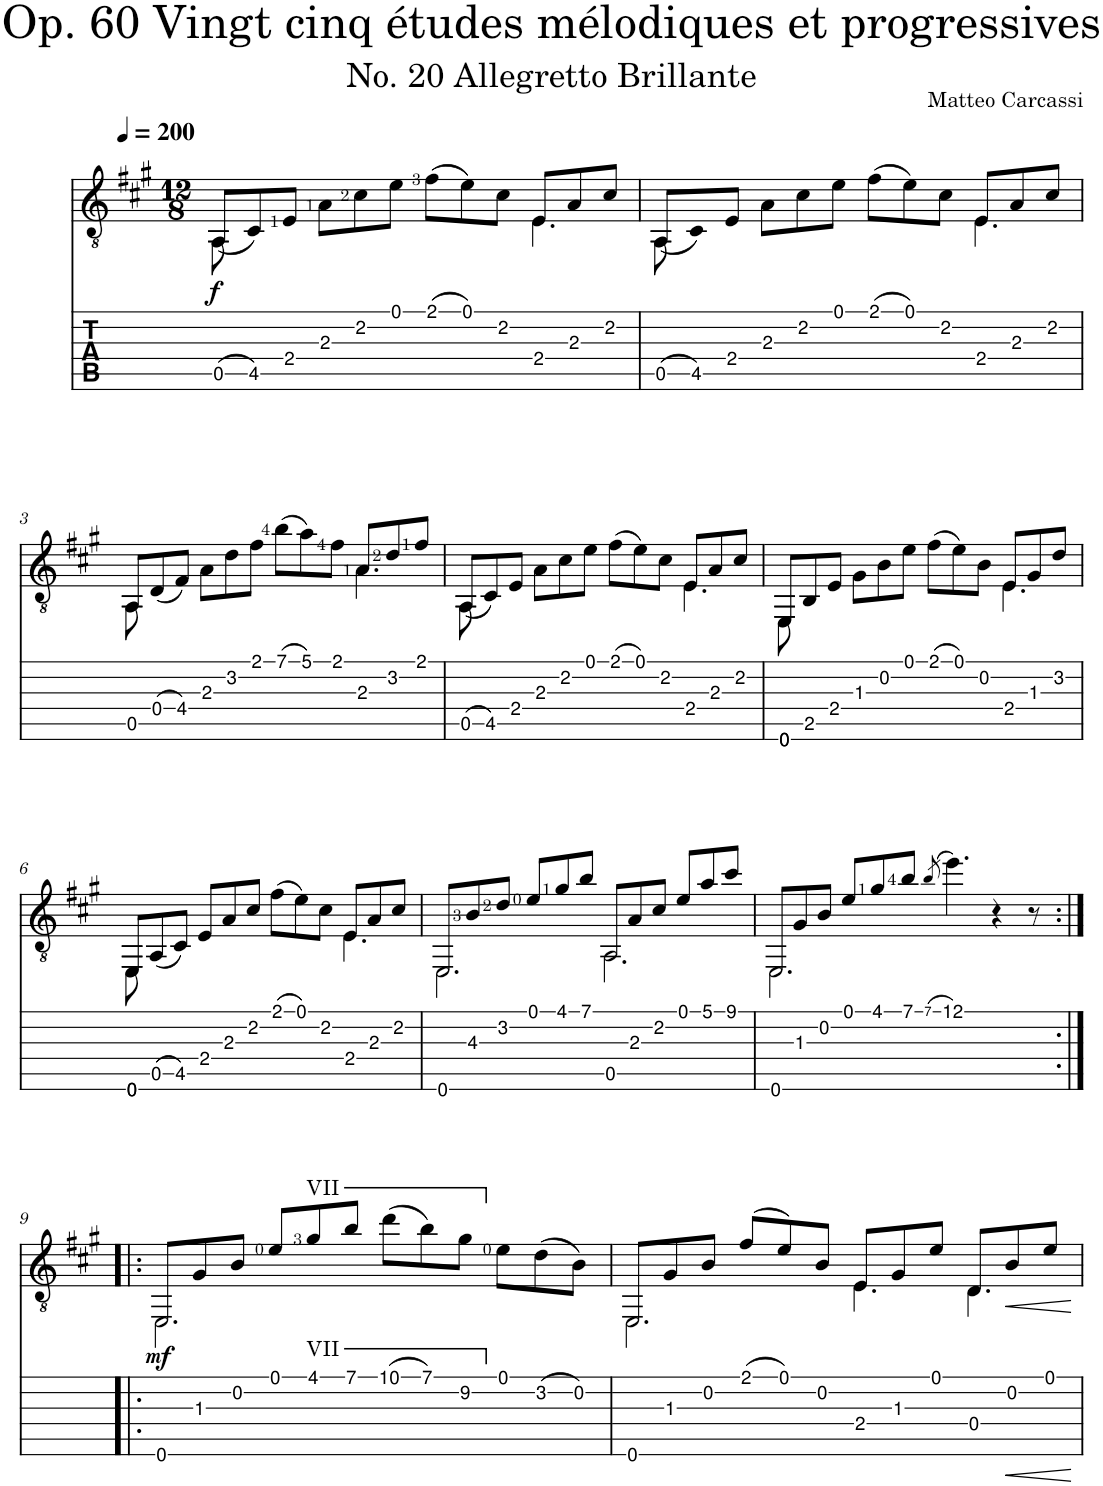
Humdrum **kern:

**kern	**kern	**dynam
*part1	*part1	*part1
*staff2	*staff1	*staff1/2
*I"Classical Guitar	*	*
*I'Guit.	*	*
*stria6	*	*
*	*clefGv2	*
*k[f#c#g#]	*k[f#c#g#]	*
*A:	*A:	*
*M12/8	*M12/8	*
*MM200	*MM200	*
=1	=1	=1
*^	*^	*
!	!	!	!	!LO:DY:b
8AAL	8AA	(<8AA/L	8AA\	f
8C#	1ryy	8C#/)	1ryy	.
8EJ	.	8E/J	.	.
8AL	.	8A\L	.	.
8c#	.	8c#\	.	.
8eJ	.	8e\J	.	.
8f#L	.	(8f#\L	.	.
8e	.	8e\)	.	.
8c#J	.	8c#\J	.	.
8EL	4.E	8E/L	4.E\	.
8A	.	8A/	.	.
8c#J	.	8c#/J	.	.
=2	=2	=2	=2	=2
8AAL	8AA	(<8AA/L	8AA\	.
8C#	1ryy	8C#)	1ryy	.
8EJ	.	8E/J	.	.
8AL	.	8A\L	.	.
8c#	.	8c#\	.	.
8eJ	.	8e\J	.	.
8f#L	.	(8f#\L	.	.
8e	.	8e\)	.	.
8c#J	.	8c#\J	.	.
8EL	4.E	8E/L	4.E\	.
8A	.	8A/	.	.
8c#J	.	8c#/J	.	.
!!LO:LB:g=z	!!
=3	=3	=3	=3	=3
8AAL	8AA	8AA/L	8AA\	.
8D	1ryy	(8D/	1ryy	.
8F#J	.	8F#/J)	.	.
8AL	.	8A\L	.	.
8d	.	8d\	.	.
8f#J	.	8f#\J	.	.
8bL	.	(8b\L	.	.
8a	.	8a\)	.	.
8f#J	.	8f#\J	.	.
8AL	4.A	8A/L	4.A\	.
8d	.	8d/	.	.
8f#J	.	8f#/J	.	.
=4	=4	=4	=4	=4
8AAL	8AA	(<8AA/L	8AA\	.
8C#	1ryy	8C#/)	1ryy	.
8EJ	.	8E/J	.	.
8AL	.	8A\L	.	.
8c#	.	8c#\	.	.
8eJ	.	8e\J	.	.
8f#L	.	(8f#\L	.	.
8e	.	8e\)	.	.
8c#J	.	8c#\J	.	.
8EL	4.E	8E/L	4.E\	.
8A	.	8A/	.	.
8c#J	.	8c#/J	.	.
=5	=5	=5	=5	=5
8EEL	8EE	8EE/L	8EE\	.
8BB	1ryy	8BB/	1ryy	.
8EJ	.	8E/J	.	.
8G#L	.	8G#\L	.	.
8B	.	8B\	.	.
8eJ	.	8e\J	.	.
8f#L	.	(8f#\L	.	.
8e	.	8e\)	.	.
8BJ	.	8B\J	.	.
8EL	4.E	8E/L	4.E\	.
8G#	.	8G#/	.	.
8dJ	.	8d/J	.	.
!!LO:LB:g=z	!!
=6	=6	=6	=6	=6
8EEL	8EE	8EE/L	8EE\	.
8AA	1ryy	(8AA/	1ryy	.
8C#J	.	8C#/J)	.	.
8EL	.	8E/L	.	.
8A	.	8A/	.	.
8c#J	.	8c#/J	.	.
8f#L	.	(8f#\L	.	.
8e	.	8e\)	.	.
8c#J	.	8c#\J	.	.
8EL	4.E	8E/L	4.E\	.
8A	.	8A/	.	.
8c#J	.	8c#/J	.	.
=7	=7	=7	=7	=7
8EEL	2.EE	8EE/L	2.EE\	.
8B	.	8B/	.	.
8dJ	.	8d/J	.	.
8eL	.	8e/L	.	.
8g#	.	8g#/	.	.
8bJ	.	8b/J	.	.
8AAL	2.AA	8AA/L	2.AA\	.
8A	.	8A/	.	.
8c#J	.	8c#/J	.	.
8eL	.	8e/L	.	.
8a	.	8a/	.	.
8cc#J	.	8cc#/J	.	.
=8	=8	=8	=8	=8
8EEL	2.EE	8EE/L	2.EE\	.
8G#	.	8G#/	.	.
8BJ	.	8B/J	.	.
8eL	.	8e/L	.	.
8g#	.	8g#/	.	.
8bJ	.	8b/J	.	.
qb	.	(>8qb/	.	.
4.ee	2.r	4.ee\)	2.ryy	.
4r	.	4r	.	.
8r	.	8r	.	.
!!LO:LB:g=z	!!
=9:|!|:	=9:|!|:	=9:|!|:	=9:|!|:	=9:|!|:
!	!	!	!	!LO:DY:b
8EEL	2.EE	8EE/L	2.EE\	mf
8G#	.	8G#/	.	.
8BJ	.	8B/J	.	.
8eL	.	8e/L	.	.
!	!	!LO:TX:a:t=VII	!	!
!LO:TX:a:t=VII	!	!	!	!
8g#	.	8g#/	.	.
8bJ	.	8b/J	.	.
8ddL	2.r	(8dd\L	2.ryy	.
8b	.	8b\)	.	.
8g#J	.	8g#\J	.	.
8eL	.	8e\L	.	.
8d	.	(8d\	.	.
8BJ	.	8B\J)	.	.
=10	=10	=10	=10	=10
8EEL	2.EE	8EE/L	2.EE\	.
8G#	.	8G#/	.	.
8BJ	.	8B/J	.	.
8f#L	.	(8f#/L	.	.
8e	.	8e/)	.	.
8BJ	.	8B/J	.	.
8EL	4.E	8E/L	4.E\	.
8G#	.	8G#/	.	.
8eJ	.	8e/J	.	.
8DL	4.D	8D/L	4.D\	.
!	!	!	!	!LO:HP:b
8B	.	8B/	.	<
8eJ	.	8e/J	.	.
*v	*v	*	*	*
*	*v	*v	*
.	.	[
=	=	=
*-	*-	*-
